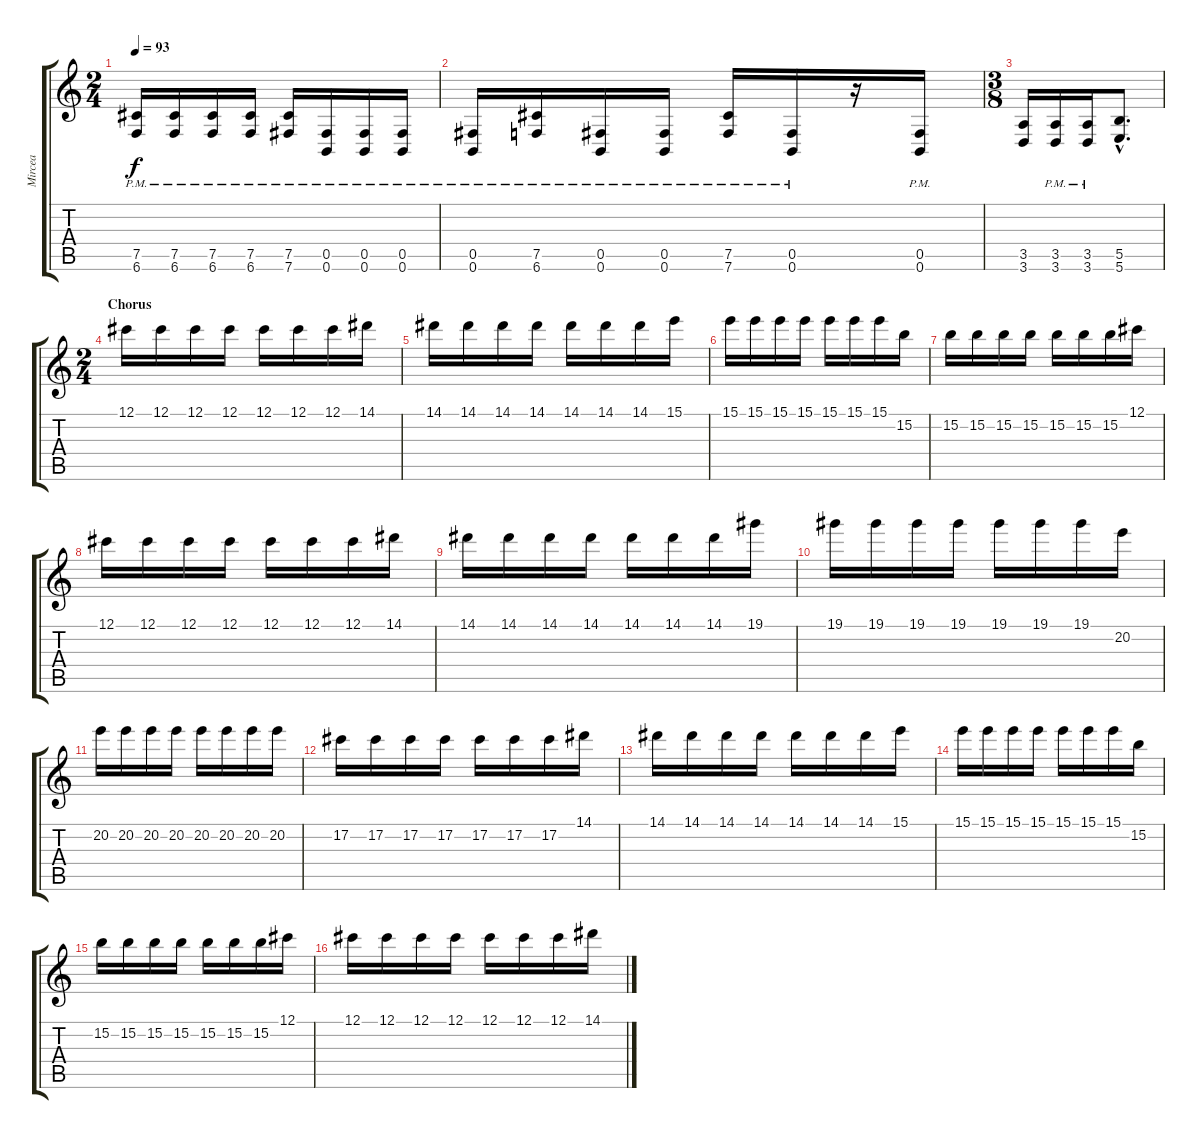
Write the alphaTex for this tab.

\track ("Mircea" "Mircea") {instrument distortionguitar}
\staff {score tabs}
\tuning (Db4 Ab3 E3 B2 Gb2 B1) {hide}
\ts (2 4)
\tempo 93
\clef g2
\ks c
(7.5{pm} 6.6{pm}).16{dy f} (7.5{pm} 6.6{pm}).16 (7.5{pm} 6.6{pm}).16 (7.5{pm} 6.6{pm}).16 (7.5{pm} 7.6{pm}).16 (0.5{pm} 0.6{pm}).16 (0.5{pm} 0.6{pm}).16 (0.5{pm} 0.6{pm}).16 |
(0.5{pm} 0.6{pm}).16 (7.5{pm} 6.6{pm}).16 (0.5{pm} 0.6{pm}).16 (0.5{pm} 0.6{pm}).16 (7.5{pm} 7.6{pm}).16 (0.5{pm} 0.6{pm}).16 r.16 (0.5{pm} 0.6{pm}).16 |
\ts (3 8)
(3.5 3.6).16 (3.5{pm} 3.6{pm}).16 (3.5{pm} 3.6{pm}).16 (5.5{hac} 5.6{hac}).8{d} |
\ts (2 4)
\section ("" "Chorus")
12.1.16 12.1.16 12.1.16 12.1.16 12.1.16 12.1.16 12.1.16 14.1.16 |
14.1.16 14.1.16 14.1.16 14.1.16 14.1.16 14.1.16 14.1.16 15.1.16 |
15.1.16 15.1.16 15.1.16 15.1.16 15.1.16 15.1.16 15.1.16 15.2.16 |
15.2.16 15.2.16 15.2.16 15.2.16 15.2.16 15.2.16 15.2.16 12.1.16 |
12.1.16 12.1.16 12.1.16 12.1.16 12.1.16 12.1.16 12.1.16 14.1.16 |
14.1.16 14.1.16 14.1.16 14.1.16 14.1.16 14.1.16 14.1.16 19.1.16 |
19.1.16 19.1.16 19.1.16 19.1.16 19.1.16 19.1.16 19.1.16 20.2.16 |
20.2.16 20.2.16 20.2.16 20.2.16 20.2.16 20.2.16 20.2.16 20.2.16 |
17.2.16 17.2.16 17.2.16 17.2.16 17.2.16 17.2.16 17.2.16 14.1.16 |
14.1.16 14.1.16 14.1.16 14.1.16 14.1.16 14.1.16 14.1.16 15.1.16 |
15.1.16 15.1.16 15.1.16 15.1.16 15.1.16 15.1.16 15.1.16 15.2.16 |
15.2.16 15.2.16 15.2.16 15.2.16 15.2.16 15.2.16 15.2.16 12.1.16 |
12.1.16 12.1.16 12.1.16 12.1.16 12.1.16 12.1.16 12.1.16 14.1.16
